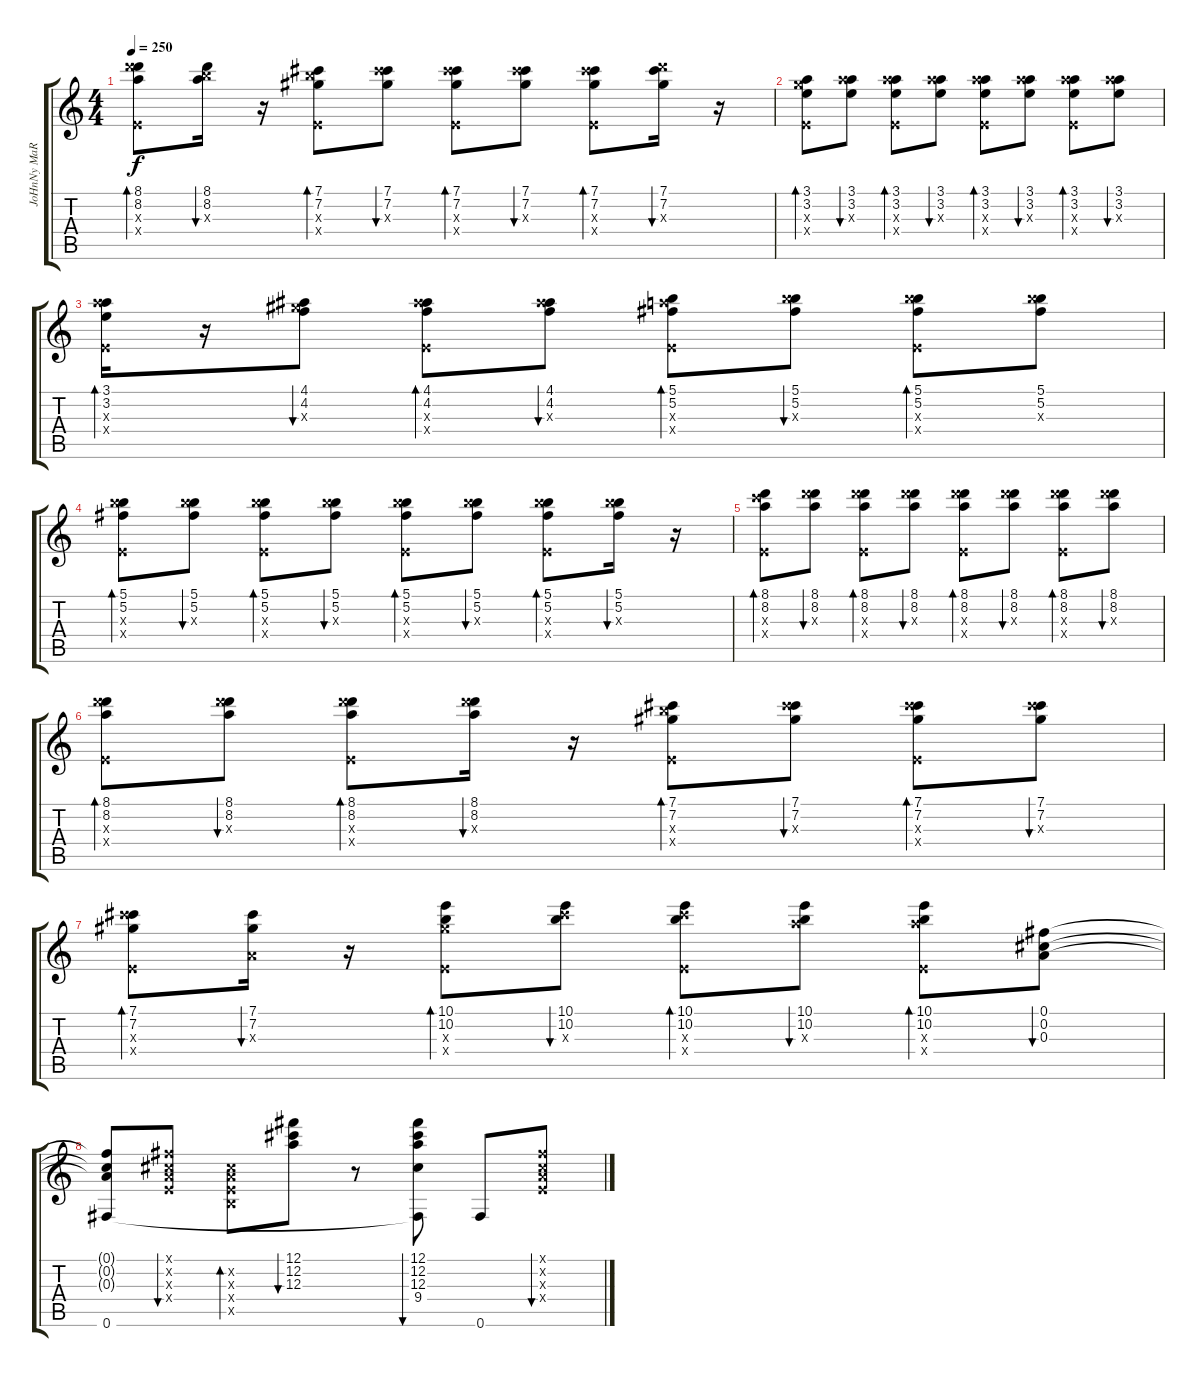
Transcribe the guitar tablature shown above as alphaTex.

\track ("JoHnNy MaRr" "JoHnNy MaR") {instrument electricguitarclean}
\staff {score tabs}
\tuning (Gb4 Db4 A3 E3 B2 Gb2) {hide}
\ts (4 4)
\tempo 250
\clef g2
\ks c
(8.1 8.2 17.3{x} 0.4{x}).8{bd 30 dy f} (8.1 8.2 14.3{x}).16{bu 30} r.16 (7.1 7.2 14.3{x} 0.4{x}).8{bd 30} (7.1 7.2 16.3{x}).8{bu 30} (7.1 7.2 16.3{x} 0.4{x}).8{bd 30} (7.1 7.2 16.3{x}).8{bu 30} (7.1 7.2 16.3{x} 0.4{x}).8{bd 30} (7.1 7.2 17.3{x}).16{bu 30} r.16 |
(3.1 3.2 10.3{x} 0.4{x}).8{bd 30} (3.1 3.2 12.3{x}).8{bu 30} (3.1 3.2 12.3{x} 0.4{x}).8{bd 30} (3.1 3.2 12.3{x}).8{bu 30} (3.1 3.2 12.3{x} 0.4{x}).8{bd 30} (3.1 3.2 12.3{x}).8{bu 30} (3.1 3.2 12.3{x} 0.4{x}).8{bd 30} (3.1 3.2 12.3{x}).8{bu 30} |
(3.1 3.2 12.3{x} 0.4{x}).16{bd 30} r.16 (4.1 4.2 11.3{x}).8{bu 30} (4.1 4.2 13.3{x} 0.4{x}).8{bd 30} (4.1 4.2 13.3{x}).8{bu 30} (5.1 5.2 12.3{x} 0.4{x}).8{bd 30} (5.1 5.2 14.3{x}).8{bu 30} (5.1 5.2 14.3{x} 0.4{x}).8{bd 30} (5.1 5.2 14.3{x}).8 |
(5.1 5.2 14.3{x} 0.4{x}).8{bd 30} (5.1 5.2 14.3{x}).8{bu 30} (5.1 5.2 14.3{x} 0.4{x}).8{bd 30} (5.1 5.2 14.3{x}).8{bu 30} (5.1 5.2 14.3{x} 0.4{x}).8{bd 30} (5.1 5.2 14.3{x}).8{bu 30} (5.1 5.2 14.3{x} 0.4{x}).8{bd 30} (5.1 5.2 14.3{x}).16{bu 30} r.16 |
(8.1 8.2 15.3{x} 0.4{x}).8{bd 30} (8.1 8.2 17.3{x}).8{bu 30} (8.1 8.2 17.3{x} 0.4{x}).8{bd 30} (8.1 8.2 17.3{x}).8{bu 30} (8.1 8.2 17.3{x} 0.4{x}).8{bd 30} (8.1 8.2 17.3{x}).8{bu 30} (8.1 8.2 17.3{x} 0.4{x}).8{bd 30} (8.1 8.2 17.3{x}).8{bu 30} |
(8.1 8.2 17.3{x} 0.4{x}).8{bd 30} (8.1 8.2 17.3{x}).8{bu 30} (8.1 8.2 17.3{x} 0.4{x}).8{bd 30} (8.1 8.2 17.3{x}).16{bu 30} r.16 (7.1 7.2 14.3{x} 0.4{x}).8{bd 30} (7.1 7.2 16.3{x}).8{bu 30} (7.1 7.2 16.3{x} 0.4{x}).8{bd 30} (7.1 7.2 16.3{x}).8{bu 30} |
(7.1 7.2 16.3{x} 0.4{x}).8{bd 30} (7.1 7.2 0.3{x}).16{bu 30} r.16 (10.1 10.2 11.3{x} 0.4{x}).8{bd 30} (10.1 10.2 16.3{x}).8{bu 30} (10.1 10.2 16.3{x} 0.4{x}).8{bd 30} (10.1 10.2 12.3{x}).8{bu 30} (10.1 10.2 12.3{x} 0.4{x}).8{bd 30} (0.1 0.2 0.3).8{bu 30} |
(0.1{t} 0.2{t} 0.3{t} 0.6).8 (0.1{x} 0.2{x} 0.3{x} 0.4{x}).8{bu 30} (0.2{x} 0.3{x} 0.4{x} 0.5{x}).8{bd 30} (12.1 12.2 12.3).8{bu 30} r.8 (12.1 12.2 12.3 9.4 0.6{t}).8{bu 30} 0.6.8 (0.1{x} 0.2{x} 0.3{x} 0.4{x}).8{bu 30}
